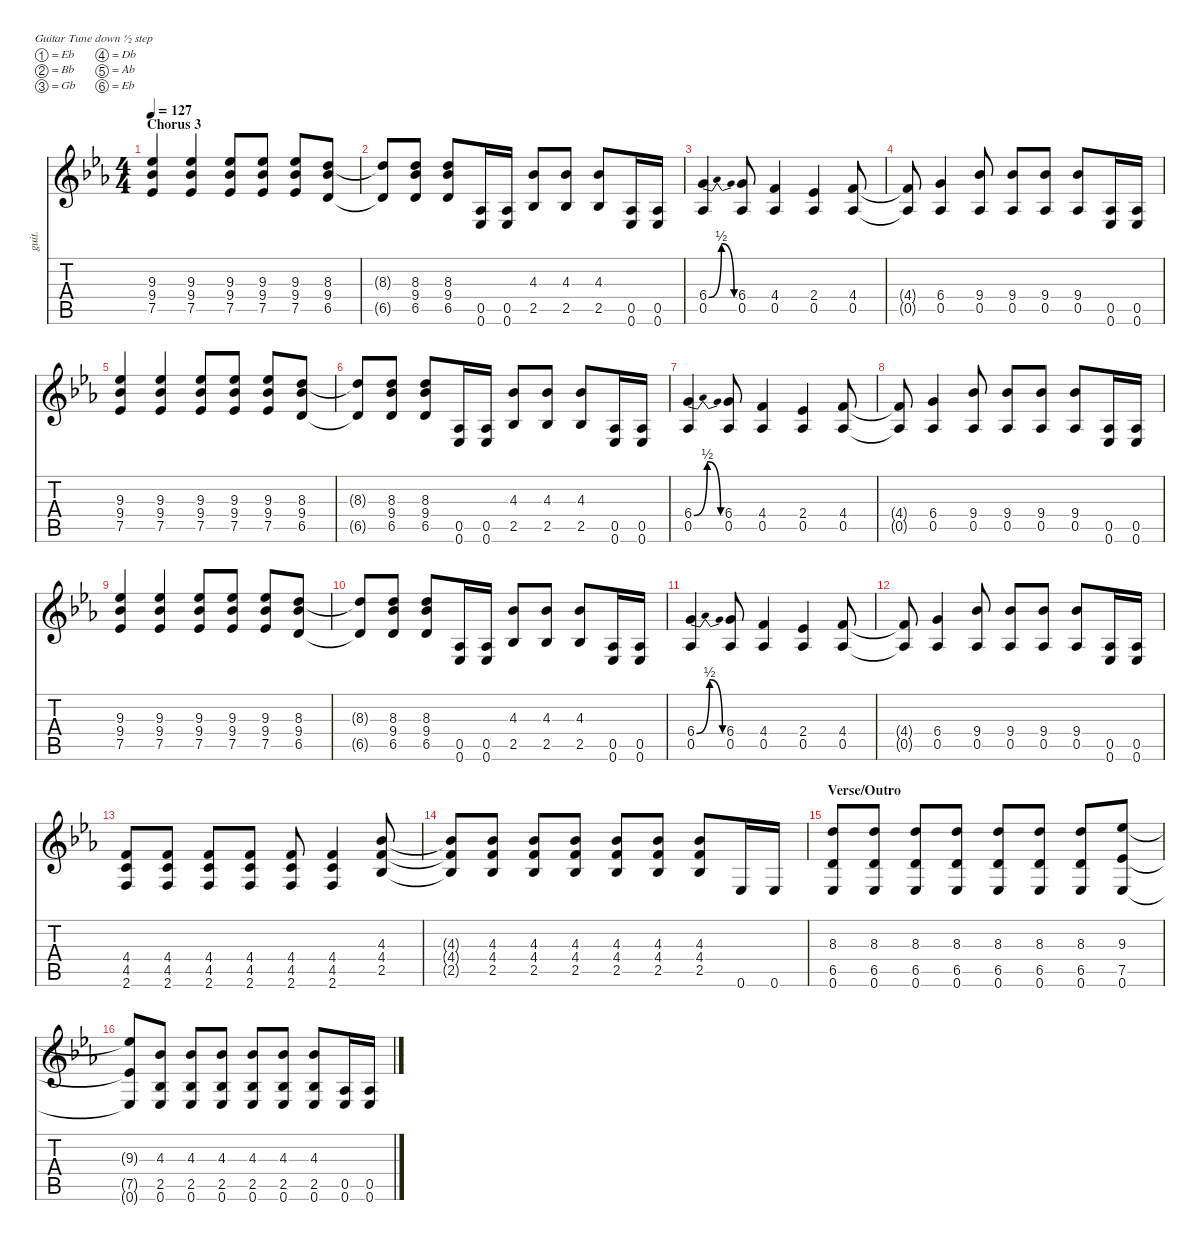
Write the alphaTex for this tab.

\defaultSystemsLayout 4
\hideDynamics
\bracketExtendMode nobrackets
\otherSystemsTrackNameOrientation horizontal
\track ("Lead Guitar" "guit.") {defaultSystemsLayout 6 instrument electricguitarmuted}
\staff {score tabs}
\tuning (Eb4 Bb3 Gb3 Db3 Ab2 Eb2)
\ts (4 4)
\section ("" "Chorus 3")
\tempo 127
\clef g2
\ks eb
(9.3{acc b} 9.4{acc b} 7.5{acc b}).4{dy f beam Up} (9.3{acc b} 9.4{acc b} 7.5{acc b}).4{beam Up} (9.3{acc b} 9.4{acc b} 7.5{acc b}).8{beam Up} (9.3{acc b} 9.4{acc b} 7.5{acc b}).8{beam Up} (9.3{acc b} 9.4{acc b} 7.5{acc b}).8{beam Up} (8.3{acc forcenatural} 9.4{acc b} 6.5{acc forcenatural}).8{beam Up} |
(8.3{t acc forcenatural} 6.5{t acc forcenatural}).8{beam Up} (8.3{acc forcenatural} 9.4{acc b} 6.5{acc forcenatural}).8{beam Up} (8.3{acc forcenatural} 9.4{acc b} 6.5{acc forcenatural}).8{beam Up} (0.5{acc b} 0.6{acc b}).16{beam Up} (0.5{acc b} 0.6{acc b}).16{beam Up} (4.3{acc b} 2.5{acc b}).8{beam Up} (4.3{acc b} 2.5{acc b}).8{beam Up} (4.3{acc b} 2.5{acc b}).8{beam Up} (0.5{acc b} 0.6{acc b}).16{beam Up} (0.5{acc b} 0.6{acc b}).16{beam Up} |
(6.4{be (bendrelease 0 0 9.999999599999999 2 19.999999199999998 2 30 0) acc forcenatural} 0.5{acc b}).4{beam Up} (6.4{acc forcenatural} 0.5{acc b}).8{beam Up} (4.4{acc forcenatural} 0.5{acc b}).4{beam Up} (2.4{acc b} 0.5{acc b}).4{beam Up} (4.4{acc forcenatural} 0.5{acc b}).8{beam Up} |
(4.4{t acc forcenatural} 0.5{t acc b}).8{beam Up} (6.4{acc forcenatural} 0.5{acc b}).4{beam Up} (9.4{acc b} 0.5{acc b}).8{beam Up} (9.4{acc b} 0.5{acc b}).8{beam Up} (9.4{acc b} 0.5{acc b}).8{beam Up} (9.4{acc b} 0.5{acc b}).8{beam Up} (0.5{acc b} 0.6{acc b}).16{beam Up} (0.5{acc b} 0.6{acc b}).16{beam Up} |
(9.3{acc b} 9.4{acc b} 7.5{acc b}).4{beam Up} (9.3{acc b} 9.4{acc b} 7.5{acc b}).4{beam Up} (9.3{acc b} 9.4{acc b} 7.5{acc b}).8{beam Up} (9.3{acc b} 9.4{acc b} 7.5{acc b}).8{beam Up} (9.3{acc b} 9.4{acc b} 7.5{acc b}).8{beam Up} (8.3{acc forcenatural} 9.4{acc b} 6.5{acc forcenatural}).8{beam Up} |
(8.3{t acc forcenatural} 6.5{t acc forcenatural}).8{beam Up} (8.3{acc forcenatural} 9.4{acc b} 6.5{acc forcenatural}).8{beam Up} (8.3{acc forcenatural} 9.4{acc b} 6.5{acc forcenatural}).8{beam Up} (0.5{acc b} 0.6{acc b}).16{beam Up} (0.5{acc b} 0.6{acc b}).16{beam Up} (4.3{acc b} 2.5{acc b}).8{beam Up} (4.3{acc b} 2.5{acc b}).8{beam Up} (4.3{acc b} 2.5{acc b}).8{beam Up} (0.5{acc b} 0.6{acc b}).16{beam Up} (0.5{acc b} 0.6{acc b}).16{beam Up} |
(6.4{be (bendrelease 0 0 9.999999599999999 2 19.999999199999998 2 30 0) acc forcenatural} 0.5{acc b}).4{beam Up} (6.4{acc forcenatural} 0.5{acc b}).8{beam Up} (4.4{acc forcenatural} 0.5{acc b}).4{beam Up} (2.4{acc b} 0.5{acc b}).4{beam Up} (4.4{acc forcenatural} 0.5{acc b}).8{beam Up} |
(4.4{t acc forcenatural} 0.5{t acc b}).8{beam Up} (6.4{acc forcenatural} 0.5{acc b}).4{beam Up} (9.4{acc b} 0.5{acc b}).8{beam Up} (9.4{acc b} 0.5{acc b}).8{beam Up} (9.4{acc b} 0.5{acc b}).8{beam Up} (9.4{acc b} 0.5{acc b}).8{beam Up} (0.5{acc b} 0.6{acc b}).16{beam Up} (0.5{acc b} 0.6{acc b}).16{beam Up} |
(9.3{acc b} 9.4{acc b} 7.5{acc b}).4{beam Up} (9.3{acc b} 9.4{acc b} 7.5{acc b}).4{beam Up} (9.3{acc b} 9.4{acc b} 7.5{acc b}).8{beam Up} (9.3{acc b} 9.4{acc b} 7.5{acc b}).8{beam Up} (9.3{acc b} 9.4{acc b} 7.5{acc b}).8{beam Up} (8.3{acc forcenatural} 9.4{acc b} 6.5{acc forcenatural}).8{beam Up} |
(8.3{t acc forcenatural} 6.5{t acc forcenatural}).8{beam Up} (8.3{acc forcenatural} 9.4{acc b} 6.5{acc forcenatural}).8{beam Up} (8.3{acc forcenatural} 9.4{acc b} 6.5{acc forcenatural}).8{beam Up} (0.5{acc b} 0.6{acc b}).16{beam Up} (0.5{acc b} 0.6{acc b}).16{beam Up} (4.3{acc b} 2.5{acc b}).8{beam Up} (4.3{acc b} 2.5{acc b}).8{beam Up} (4.3{acc b} 2.5{acc b}).8{beam Up} (0.5{acc b} 0.6{acc b}).16{beam Up} (0.5{acc b} 0.6{acc b}).16{beam Up} |
(6.4{be (bendrelease 0 0 9.999999599999999 2 19.999999199999998 2 30 0) acc forcenatural} 0.5{acc b}).4{beam Up} (6.4{acc forcenatural} 0.5{acc b}).8{beam Up} (4.4{acc forcenatural} 0.5{acc b}).4{beam Up} (2.4{acc b} 0.5{acc b}).4{beam Up} (4.4{acc forcenatural} 0.5{acc b}).8{beam Up} |
(4.4{t acc forcenatural} 0.5{t acc b}).8{beam Up} (6.4{acc forcenatural} 0.5{acc b}).4{beam Up} (9.4{acc b} 0.5{acc b}).8{beam Up} (9.4{acc b} 0.5{acc b}).8{beam Up} (9.4{acc b} 0.5{acc b}).8{beam Up} (9.4{acc b} 0.5{acc b}).8{beam Up} (0.5{acc b} 0.6{acc b}).16{beam Up} (0.5{acc b} 0.6{acc b}).16{beam Up} |
(4.4{acc forcenatural} 4.5{acc forcenatural} 2.6{acc forcenatural}).8{beam Up} (4.4{acc forcenatural} 4.5{acc forcenatural} 2.6{acc forcenatural}).8{beam Up} (4.4{acc forcenatural} 4.5{acc forcenatural} 2.6{acc forcenatural}).8{beam Up} (4.4{acc forcenatural} 4.5{acc forcenatural} 2.6{acc forcenatural}).8{beam Up} (4.4{acc forcenatural} 4.5{acc forcenatural} 2.6{acc forcenatural}).8{beam Up} (4.4{acc forcenatural} 4.5{acc forcenatural} 2.6{acc forcenatural}).4{beam Up} (4.3{acc b} 4.4{acc forcenatural} 2.5{acc b}).8{beam Up} |
(4.3{t acc b} 4.4{t acc forcenatural} 2.5{t acc b}).8{beam Up} (4.3{acc b} 4.4{acc forcenatural} 2.5{acc b}).8{beam Up} (4.3{acc b} 4.4{acc forcenatural} 2.5{acc b}).8{beam Up} (4.3{acc b} 4.4{acc forcenatural} 2.5{acc b}).8{beam Up} (4.3{acc b} 4.4{acc forcenatural} 2.5{acc b}).8{beam Up} (4.3{acc b} 4.4{acc forcenatural} 2.5{acc b}).8{beam Up} (4.3{acc b} 4.4{acc forcenatural} 2.5{acc b}).8{beam Up} 0.6{acc b}.16{beam Up} 0.6{acc b}.16{beam Up} |
\section ("" "Verse/Outro")
(8.3{acc forcenatural} 6.5{acc forcenatural} 0.6{acc b}).8{beam Up} (8.3{acc forcenatural} 6.5{acc forcenatural} 0.6{acc b}).8{beam Up} (8.3{acc forcenatural} 6.5{acc forcenatural} 0.6{acc b}).8{beam Up} (8.3{acc forcenatural} 6.5{acc forcenatural} 0.6{acc b}).8{beam Up} (8.3{acc forcenatural} 6.5{acc forcenatural} 0.6{acc b}).8{beam Up} (8.3{acc forcenatural} 6.5{acc forcenatural} 0.6{acc b}).8{beam Up} (8.3{acc forcenatural} 6.5{acc forcenatural} 0.6{acc b}).8{beam Up} (9.3{acc b} 7.5{acc b} 0.6{acc b}).8{beam Up} |
(9.3{t acc b} 7.5{t acc b} 0.6{t acc b}).8{beam Up} (4.3{acc b} 2.5{acc b} 0.6{acc b}).8{beam Up} (4.3{acc b} 2.5{acc b} 0.6{acc b}).8{beam Up} (4.3{acc b} 2.5{acc b} 0.6{acc b}).8{beam Up} (4.3{acc b} 2.5{acc b} 0.6{acc b}).8{beam Up} (4.3{acc b} 2.5{acc b} 0.6{acc b}).8{beam Up} (4.3{acc b} 2.5{acc b} 0.6{acc b}).8{beam Up} (0.5{acc b} 0.6{acc b}).16{beam Up} (0.5{acc b} 0.6{acc b}).16{beam Up}
